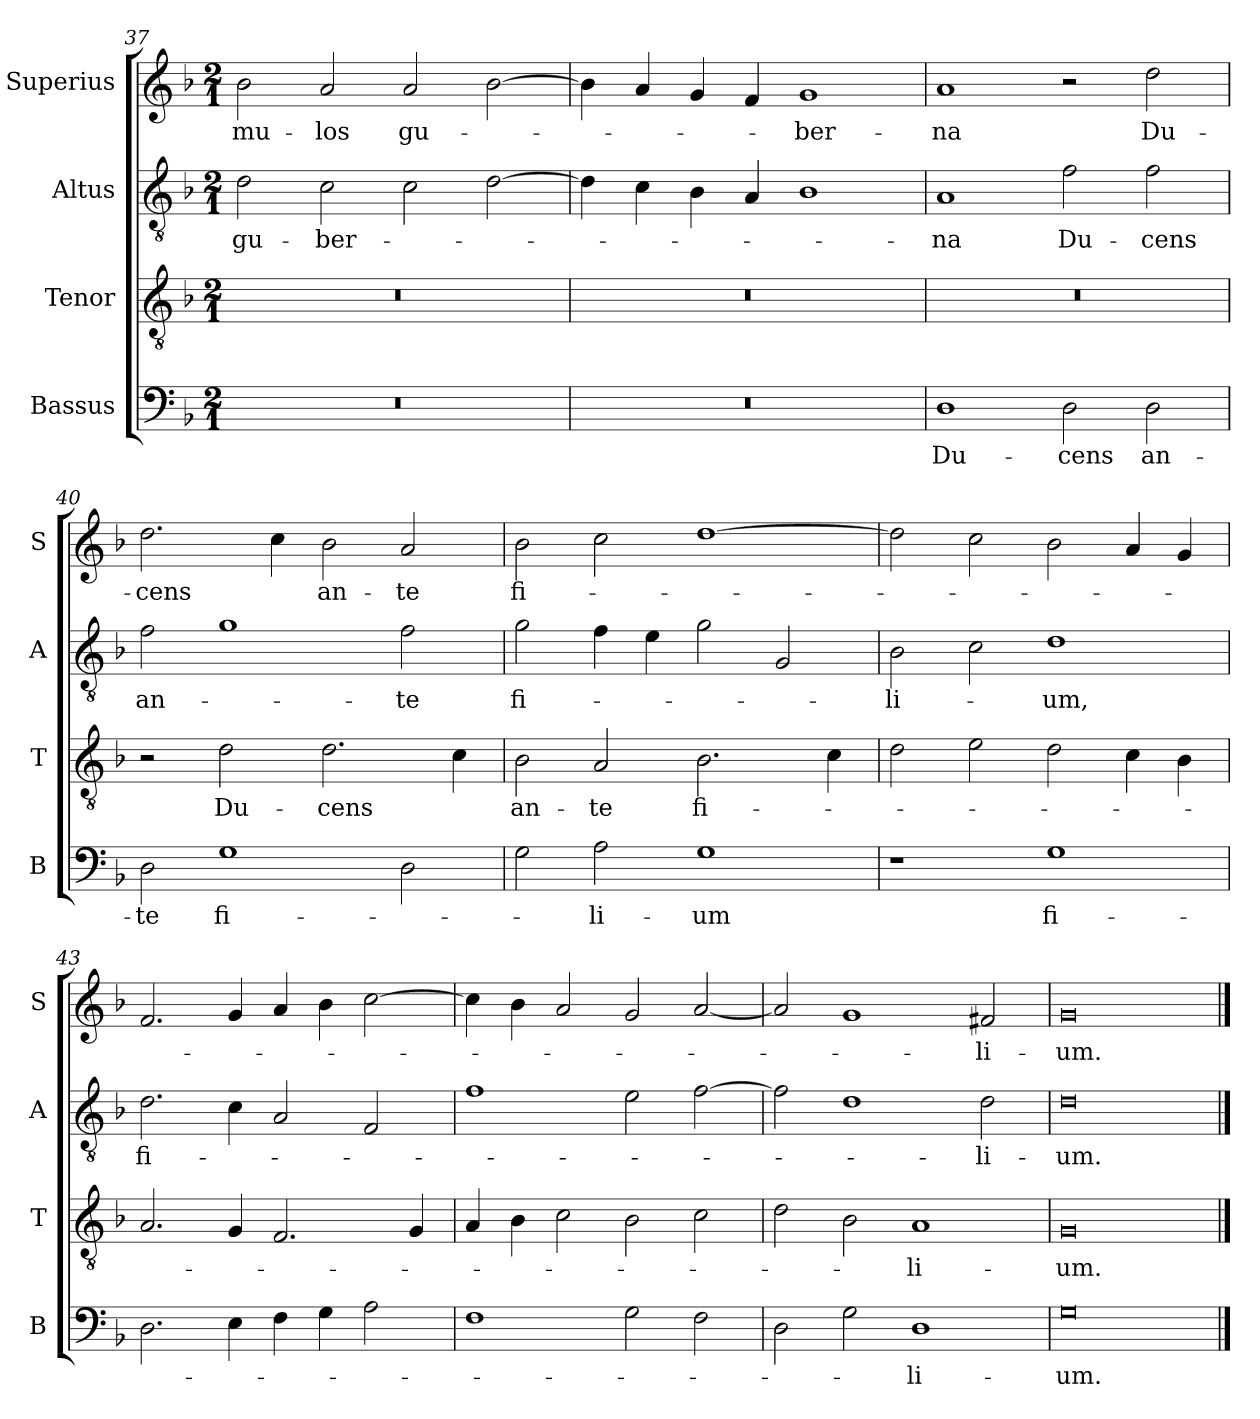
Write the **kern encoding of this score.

**kern	**text	**kern	**text	**kern	**text	**kern	**text
*part4	*part4	*part3	*part3	*part2	*part2	*part1	*part1
*staff4	*staff4	*staff3	*staff3	*staff2	*staff2	*staff1	*staff1
*I"Bassus	*	*I"Tenor	*	*I"Altus	*	*I"Superius	*
*I'B	*	*I'T	*	*I'A	*	*I'S	*
*clefF4	*	*clefGv2	*	*clefGv2	*	*clefG2	*
*k[b-]	*	*k[b-]	*	*k[b-]	*	*k[b-]	*
*M2/1	*	*M2/1	*	*M2/1	*	*M2/1	*
=37	=37	=37	=37	=37	=37	=37	=37
0r	.	0r	.	2d\	gu-	2b-\	-mu-
.	.	.	.	2c\	-ber-	2a/	-los
.	.	.	.	2c\	.	2a/	gu-
.	.	.	.	[2d\	.	[2b-\	.
=38	=38	=38	=38	=38	=38	=38	=38
0r	.	0r	.	4d\]	.	4b-\]	.
.	.	.	.	4c\	.	4a/	.
.	.	.	.	4B-\	.	4g/	.
.	.	.	.	4A/	.	4f/	.
.	.	.	.	1B-	.	1g	-ber-
=39	=39	=39	=39	=39	=39	=39	=39
1D	Du-	0r	.	1A	-na	1a	-na
2D\	-cens	.	.	2f\	Du-	2r	.
2D\	an-	.	.	2f\	-cens	2dd\	Du-
=40	=40	=40	=40	=40	=40	=40	=40
2D\	-te	2r	.	2f\	an-	2.dd\	-cens
1G	fi-	2d\	Du-	1g	.	.	.
.	.	.	.	.	.	4cc\	.
.	.	2.d\	-cens	.	.	2b-\	an-
2D\	.	.	.	2f\	-te	2a/	-te
.	.	4c\	.	.	.	.	.
=41	=41	=41	=41	=41	=41	=41	=41
2G\	.	2B-\	an-	2g\	fi-	2b-\	fi-
2A\	-li-	2A/	-te	4f\	.	2cc\	.
.	.	.	.	4e\	.	.	.
1G	-um	2.B-\	fi-	2g\	.	[1dd	.
.	.	.	.	2G/	.	.	.
.	.	4c\	.	.	.	.	.
=42	=42	=42	=42	=42	=42	=42	=42
1r	.	2d\	.	2B-\	-li-	2dd\]	.
.	.	2e\	.	2c\	.	2cc\	.
1G	fi-	2d\	.	1d	-um,	2b-\	.
.	.	4c\	.	.	.	4a/	.
.	.	4B-\	.	.	.	4g/	.
=43	=43	=43	=43	=43	=43	=43	=43
2.D\	.	2.A/	.	2.d\	fi-	2.f/	.
4E\	.	4G/	.	4c\	.	4g/	.
4F\	.	2.F/	.	2A/	.	4a/	.
4G\	.	.	.	.	.	4b-\	.
2A\	.	.	.	2F/	.	[2cc\	.
.	.	4G/	.	.	.	.	.
=44	=44	=44	=44	=44	=44	=44	=44
1F	.	4A/	.	1f	.	4cc\]	.
.	.	4B-\	.	.	.	4b-\	.
.	.	2c\	.	.	.	2a/	.
2G\	.	2B-\	.	2e\	.	2g/	.
2F\	.	2c\	.	[2f\	.	[2a/	.
=45	=45	=45	=45	=45	=45	=45	=45
2D\	.	2d\	.	2f\]	.	2a/]	.
2G\	.	2B-\	.	1d	.	1g	.
1D	-li-	1A	-li-	.	.	.	.
.	.	.	.	2d\	-li-	2f#X/	-li-
=46	=46	=46	=46	=46	=46	=46	=46
0G	-um.	0G	-um.	0d	-um.	0g	-um.
==	==	==	==	==	==	==	==
*-	*-	*-	*-	*-	*-	*-	*-
